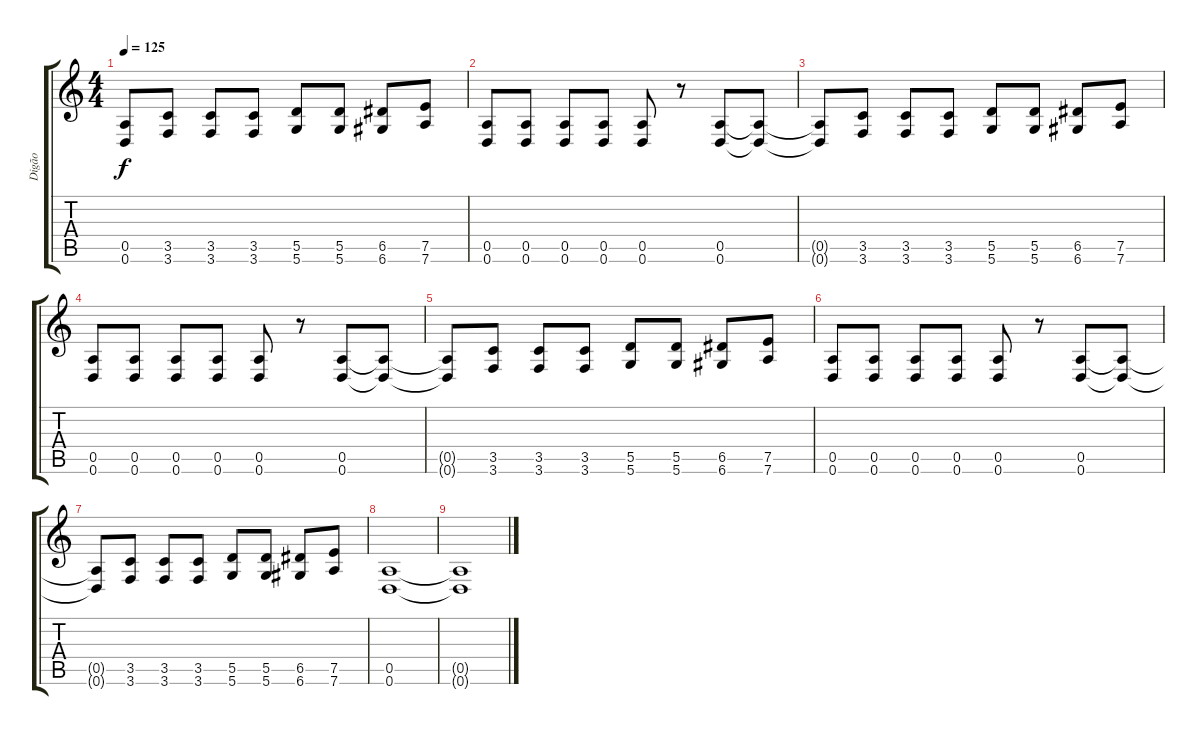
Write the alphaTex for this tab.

\track ("Digão" "Digão") {instrument overdrivenguitar}
\staff {score tabs}
\tuning (E4 B3 G3 D3 A2 D2) {hide}
\ts (4 4)
\tempo 125
\clef g2
\ks c
(0.5{t} 0.6{t}).8{dy f} (3.5 3.6).8 (3.5 3.6).8 (3.5 3.6).8 (5.5 5.6).8 (5.5 5.6).8 (6.5 6.6).8 (7.5 7.6).8 |
(0.5 0.6).8 (0.5 0.6).8 (0.5 0.6).8 (0.5 0.6).8 (0.5 0.6).8 r.8 (0.5 0.6).8 (0.5{t} 0.6{t}).8 |
(0.5{t} 0.6{t}).8 (3.5 3.6).8 (3.5 3.6).8 (3.5 3.6).8 (5.5 5.6).8 (5.5 5.6).8 (6.5 6.6).8 (7.5 7.6).8 |
(0.5 0.6).8 (0.5 0.6).8 (0.5 0.6).8 (0.5 0.6).8 (0.5 0.6).8 r.8 (0.5 0.6).8 (0.5{t} 0.6{t}).8 |
(0.5{t} 0.6{t}).8 (3.5 3.6).8 (3.5 3.6).8 (3.5 3.6).8 (5.5 5.6).8 (5.5 5.6).8 (6.5 6.6).8 (7.5 7.6).8 |
(0.5 0.6).8 (0.5 0.6).8 (0.5 0.6).8 (0.5 0.6).8 (0.5 0.6).8 r.8 (0.5 0.6).8 (0.5{t} 0.6{t}).8 |
(0.5{t} 0.6{t}).8 (3.5 3.6).8 (3.5 3.6).8 (3.5 3.6).8 (5.5 5.6).8 (5.5 5.6).8 (6.5 6.6).8 (7.5 7.6).8 |
(0.5 0.6).1 |
(0.5{t} 0.6{t}).1
